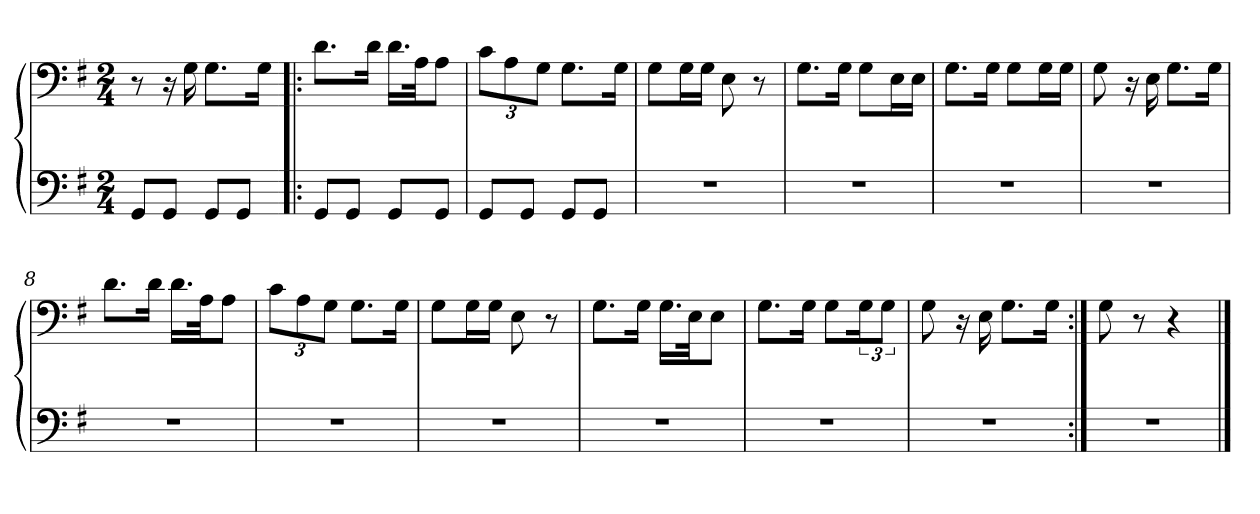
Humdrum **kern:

**kern	**kern
*part1	*part1
*staff2	*staff1
*clefF4	*clefF4
*k[f#]	*k[f#]
*M2/4	*M2/4
=1	=1
8GG/L	8r
8GG/J	16r
.	16G\
8GG/L	8.G\L
8GG/J	.
.	16G\Jk
=2!|:	=2!|:
8GG/L	8.d\L
8GG/J	.
.	16d\Jk
8GG/L	16.d\LL
.	32A\JK
8GG/J	8A\J
=3	=3
8GG/L	12c\L
.	12A\
8GG/J	.
.	12G\J
8GG/L	8.G\L
8GG/J	.
.	16G\Jk
=4	=4
2r	8G\L
.	16G\L
.	16G\JJ
.	8E\
.	8r
=5	=5
2r	8.G\L
.	16G\Jk
.	8G\L
.	16E\L
.	16E\JJ
=6	=6
2r	8.G\L
.	16G\Jk
.	8G\L
.	16G\L
.	16G\JJ
=7	=7
2r	8G\
.	16r
.	16E\
.	8.G\L
.	16G\Jk
=8	=8
2r	8.d\L
.	16d\Jk
.	16.d\LL
.	32A\JK
.	8A\J
=9	=9
2r	12c\L
.	12A\
.	12G\J
.	8.G\L
.	16G\Jk
=10	=10
2r	8G\L
.	16G\L
.	16G\JJ
.	8E\
.	8r
=11	=11
2r	8.G\L
.	16G\Jk
.	16.G\LL
.	32E\JK
.	8E\J
=12	=12
2r	8.G\L
.	16G\Jk
.	8G\L
.	24G\K
.	12G\J
=13	=13
2r	8G\
.	16r
.	16E\
.	8.G\L
.	16G\Jk
=14:|!	=14:|!
2r	8G\
.	8r
.	4r
==	==
*-	*-
